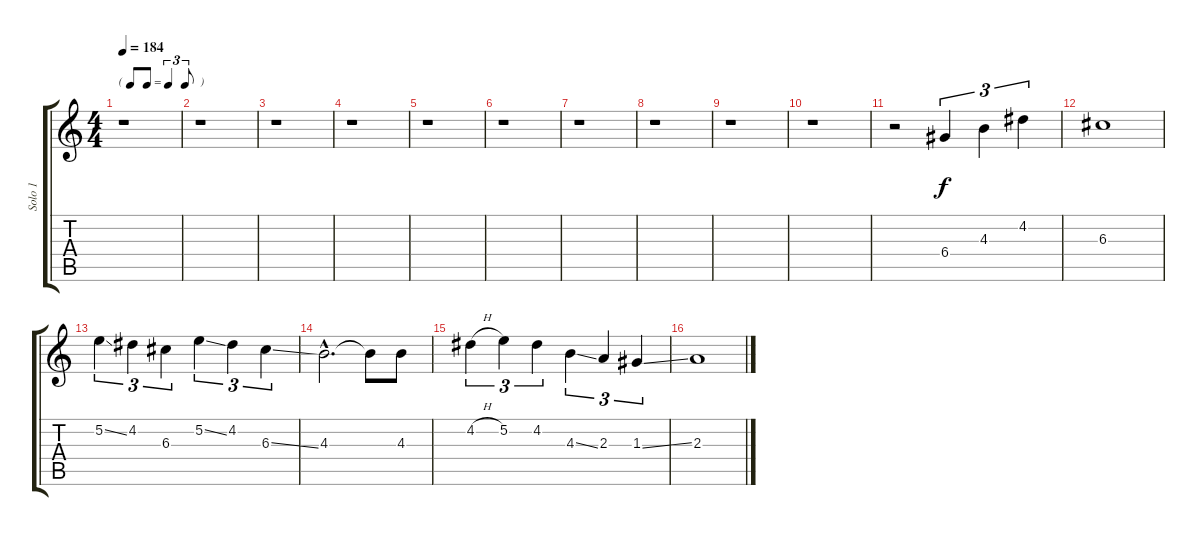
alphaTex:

\track ("Solo 1" "Solo 1") {instrument distortionguitar}
\staff {score tabs}
\tuning (E4 B3 G3 D3 A2 E2) {hide}
\ts (4 4)
\tf triplet8th
\tempo 184
\clef g2
\ks c
r.1{dy f} |
r.1 |
r.1 |
r.1 |
r.1 |
r.1 |
r.1 |
r.1 |
r.1 |
r.1 |
r.2 6.4.4{tu (3 2)} 4.3.4{tu (3 2)} 4.2.4{tu (3 2)} |
6.3.1 |
5.2{ss}.4{tu (3 2)} 4.2.4{tu (3 2)} 6.3.4{tu (3 2)} 5.2{ss}.4{tu (3 2)} 4.2.4{tu (3 2)} 6.3{ss}.4{tu (3 2)} |
4.3{hac}.2{d} 4.3{t}.8 4.3.8 |
4.2{h}.4{tu (3 2)} 5.2.4{tu (3 2)} 4.2.4{tu (3 2)} 4.3{ss}.4{tu (3 2)} 2.3.4{tu (3 2)} 1.3{ss}.4{tu (3 2)} |
2.3.1
